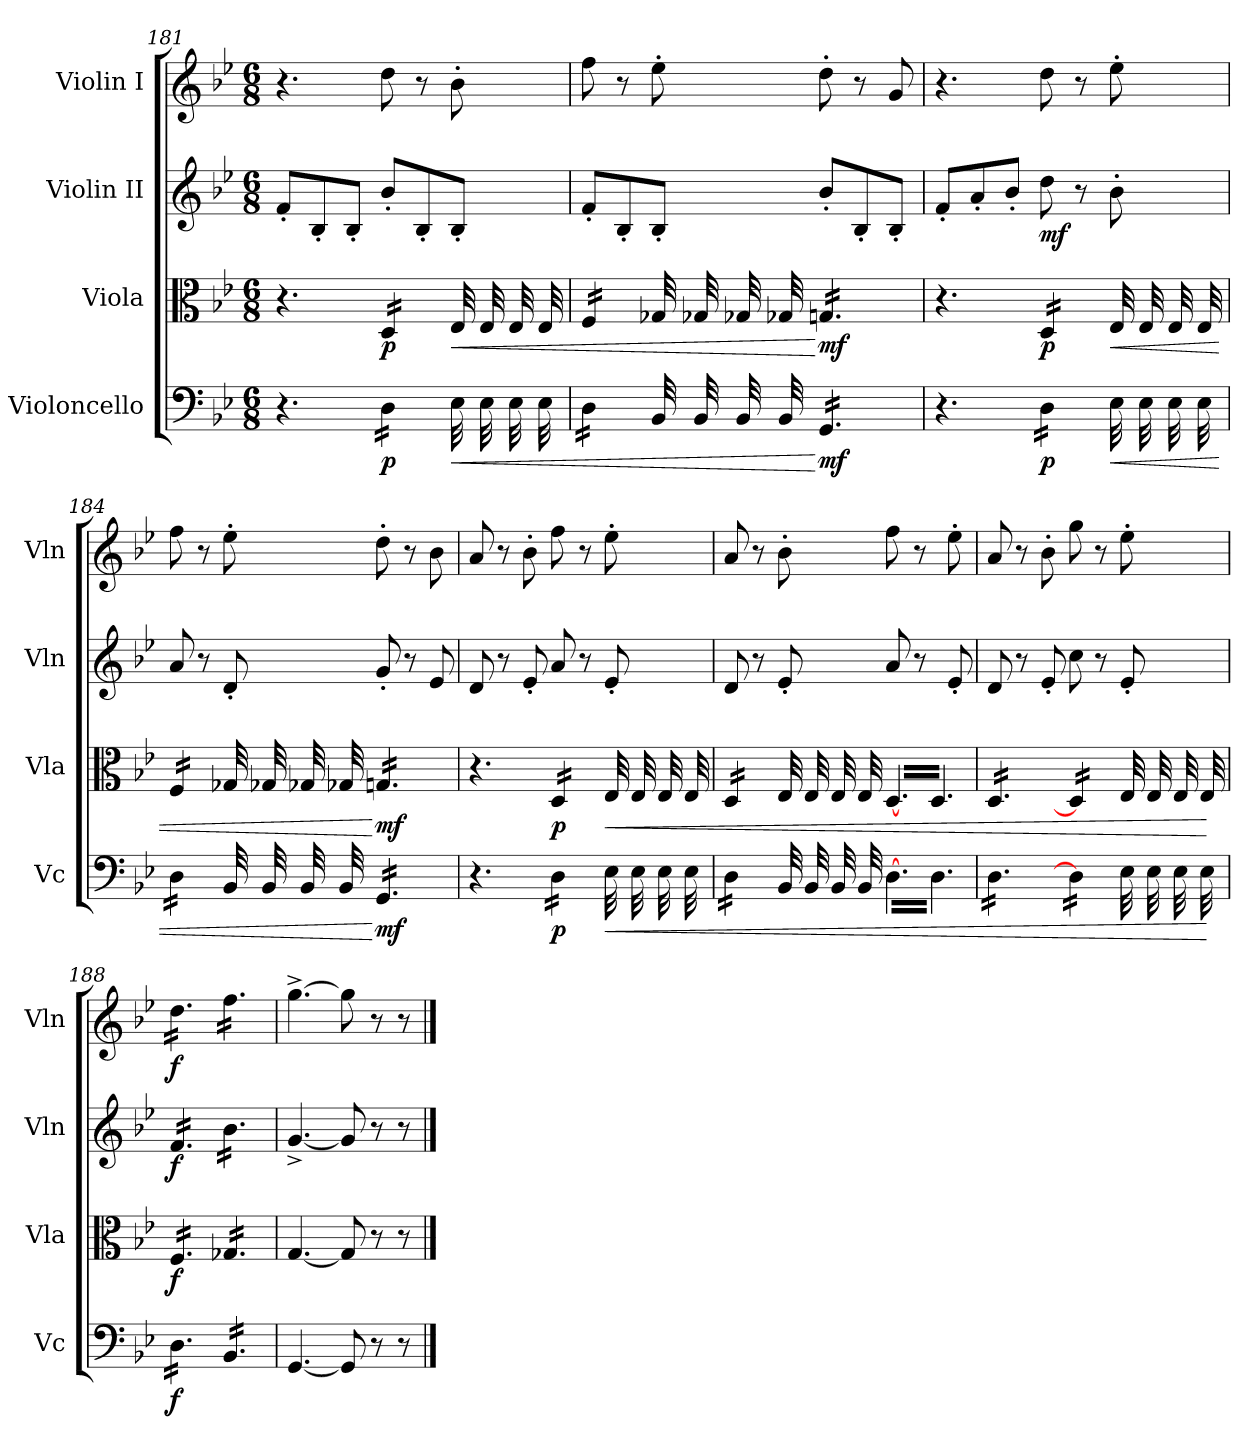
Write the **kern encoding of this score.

**kern	**dynam	**kern	**dynam	**kern	**dynam	**kern	**dynam
*part4	*part4	*part3	*part3	*part2	*part2	*part1	*part1
*staff4	*staff4	*staff3	*staff3	*staff2	*staff2	*staff1	*staff1
*I"Violoncello	*	*I"Viola	*	*I"Violin II	*	*I"Violin I	*
*I'Vc	*	*I'Vla	*	*I'Vln	*	*I'Vln	*
*clefF4	*	*clefC3	*	*clefG2	*	*clefG2	*
*k[b-e-]	*	*k[b-e-]	*	*k[b-e-]	*	*k[b-e-]	*
*M6/8	*	*M6/8	*	*M6/8	*	*M6/8	*
=181	=181	=181	=181	=181	=181	=181	=181
4.r	.	4.r	.	8f'/L	.	4.r	.
.	.	.	.	8B-'/	.	.	.
.	.	.	.	8B-'/J	.	.	.
!	!LO:DY:b	!	!LO:DY:b	!	!	!	!
*tremolo	*	*	*	*	*	*	*
*	*	*tremolo	*	*	*	*	*
16D\LL	p	16D/LL	p	8b-'/L	.	8dd\	.
16D\	.	16D/	.	.	.	.	.
16D\	.	16D/	.	8B-'/	.	8r	.
16D\JJ	.	16D/JJ	.	.	.	.	.
!	!LO:HP:b	!	!LO:HP:b	!	!	!	!
32E-\	<	32E-/	<	8B-'/J	.	8b-'\	.
32E-\	.	32E-/	.	.	.	.	.
32E-\	.	32E-/	.	.	.	.	.
32E-\	.	32E-/	.	.	.	.	.
=182	=182	=182	=182	=182	=182	=182	=182
16D\LL	.	16F/LL	.	8f'/L	.	8ff\	.
16D\	.	16F/	.	.	.	.	.
16D\	.	16F/	.	8B-'/	.	8r	.
16D\JJ	.	16F/JJ	.	.	.	.	.
32BB-/	.	32G-X/	.	8B-'/J	.	8ee-'\	.
32BB-/	.	32G-X/	.	.	.	.	.
32BB-/	.	32G-X/	.	.	.	.	.
32BB-/	.	32G-X/	.	.	.	.	.
!	!LO:DY:n=1:b	!	!LO:DY:n=1:b	!	!	!	!
16GG/LL	[ mf	16Gn/LL	[ mf	8b-'/L	.	8dd'\	.
16GG/	.	16Gn/	.	.	.	.	.
16GG/	.	16Gn/	.	8B-'/	.	8r	.
16GG/	.	16Gn/	.	.	.	.	.
16GG/	.	16Gn/	.	8B-'/J	.	8g/	.
16GG/JJ	.	16Gn/JJ	.	.	.	.	.
=183	=183	=183	=183	=183	=183	=183	=183
4.r	.	4.r	.	8f'/L	.	4.r	.
.	.	.	.	8a'/	.	.	.
.	.	.	.	8b-'/J	.	.	.
!	!LO:DY:b	!	!LO:DY:b	!	!LO:DY:b	!	!
16D\LL	p	16D/LL	p	8dd\	mf	8dd\	.
16D\	.	16D/	.	.	.	.	.
16D\	.	16D/	.	8r	.	8r	.
16D\JJ	.	16D/JJ	.	.	.	.	.
!	!LO:HP:b	!	!LO:HP:b	!	!	!	!
32E-\	<	32E-/	<	8b-'\	.	8ee-'\	.
32E-\	.	32E-/	.	.	.	.	.
32E-\	.	32E-/	.	.	.	.	.
32E-\	.	32E-/	.	.	.	.	.
=184	=184	=184	=184	=184	=184	=184	=184
16D\LL	.	16F/LL	.	8a/	.	8ff\	.
16D\	.	16F/	.	.	.	.	.
16D\	.	16F/	.	8r	.	8r	.
16D\JJ	.	16F/JJ	.	.	.	.	.
32BB-/	.	32G-X/	.	8d'/	.	8ee-'\	.
32BB-/	.	32G-X/	.	.	.	.	.
32BB-/	.	32G-X/	.	.	.	.	.
32BB-/	.	32G-X/	.	.	.	.	.
!	!LO:DY:n=1:b	!	!LO:DY:n=1:b	!	!	!	!
16GG/LL	[ mf	16Gn/LL	[ mf	8g'/	.	8dd'\	.
16GG/	.	16Gn/	.	.	.	.	.
16GG/	.	16Gn/	.	8r	.	8r	.
16GG/	.	16Gn/	.	.	.	.	.
16GG/	.	16Gn/	.	8e-/	.	8b-\	.
16GG/JJ	.	16Gn/JJ	.	.	.	.	.
=185	=185	=185	=185	=185	=185	=185	=185
4.r	.	4.r	.	8d/	.	8a/	.
.	.	.	.	8r	.	8r	.
.	.	.	.	8e-'/	.	8b-'\	.
!	!LO:DY:b	!	!LO:DY:b	!	!	!	!
16D\LL	p	16D/LL	p	8a/	.	8ff\	.
16D\	.	16D/	.	.	.	.	.
16D\	.	16D/	.	8r	.	8r	.
16D\JJ	.	16D/JJ	.	.	.	.	.
!	!LO:HP:b	!	!LO:HP:b	!	!	!	!
32E-\	<	32E-/	<	8e-'/	.	8ee-'\	.
32E-\	.	32E-/	.	.	.	.	.
32E-\	.	32E-/	.	.	.	.	.
32E-\	.	32E-/	.	.	.	.	.
=186	=186	=186	=186	=186	=186	=186	=186
16D\LL	.	16D/LL	.	8d/	.	8a/	.
16D\	.	16D/	.	.	.	.	.
16D\	.	16D/	.	8r	.	8r	.
16D\JJ	.	16D/JJ	.	.	.	.	.
32BB-/	.	32E-/	.	8e-'/	.	8b-'\	.
32BB-/	.	32E-/	.	.	.	.	.
32BB-/	.	32E-/	.	.	.	.	.
32BB-/	.	32E-/	.	.	.	.	.
[16D\LL	.	[16D/LL	.	8a/	.	8ff\	.
16D\	.	16D/	.	.	.	.	.
16D\	.	16D/	.	8r	.	8r	.
16D\	.	16D/	.	.	.	.	.
16D\	.	16D/	.	8e-'/	.	8ee-'\	.
16D\JJ	.	16D/JJ	.	.	.	.	.
=187	=187	=187	=187	=187	=187	=187	=187
16D\LL	.	16D/LL	.	8d/	.	8a/	.
16D\	.	16D/	.	.	.	.	.
16D\	.	16D/	.	8r	.	8r	.
16D\	.	16D/	.	.	.	.	.
16D\	.	16D/	.	8e-'/	.	8b-'\	.
16D\JJ	.	16D/JJ	.	.	.	.	.
16D\]LL	.	16D/]LL	.	8cc\	.	8gg\	.
16D\	.	16D/	.	.	.	.	.
16D\	.	16D/	.	8r	.	8r	.
16D\JJ	.	16D/JJ	.	.	.	.	.
32E-\	.	32E-/	.	8e-'/	.	8ee-'\	.
32E-\	.	32E-/	.	.	.	.	.
32E-\	.	32E-/	.	.	.	.	.
32E-\	.	32E-/	.	.	.	.	.
.	[	.	[	.	.	.	.
=188	=188	=188	=188	=188	=188	=188	=188
!	!LO:DY:b	!	!LO:DY:b	!	!LO:DY:b	!	!LO:DY:b
*	*	*	*	*tremolo	*	*	*
*	*	*	*	*	*	*tremolo	*
16D\LL	f	16F/LL	f	16f/LL	f	16dd\LL	f
16D\	.	16F/	.	16f/	.	16dd\	.
16D\	.	16F/	.	16f/	.	16dd\	.
16D\	.	16F/	.	16f/	.	16dd\	.
16D\	.	16F/	.	16f/	.	16dd\	.
16D\JJ	.	16F/JJ	.	16f/JJ	.	16dd\JJ	.
16BB-/LL	.	16G-X/LL	.	16b-\LL	.	16ff\LL	.
16BB-/	.	16G-X/	.	16b-\	.	16ff\	.
16BB-/	.	16G-X/	.	16b-\	.	16ff\	.
16BB-/	.	16G-X/	.	16b-\	.	16ff\	.
16BB-/	.	16G-X/	.	16b-\	.	16ff\	.
16BB-/JJ	.	16G-X/JJ	.	16b-\JJ	.	16ff\JJ	.
*	*	*	*	*	*	*Xtremolo	*
*	*	*	*	*Xtremolo	*	*	*
*	*	*Xtremolo	*	*	*	*	*
*Xtremolo	*	*	*	*	*	*	*
=189	=189	=189	=189	=189	=189	=189	=189
[4.GG/	.	[4.G/	.	[4.g^/	.	[4.gg^\	.
8GG/]	.	8G/]	.	8g/]	.	8gg\]	.
8r	.	8r	.	8r	.	8r	.
8r	.	8r	.	8r	.	8r	.
==	==	==	==	==	==	==	==
*-	*-	*-	*-	*-	*-	*-	*-
